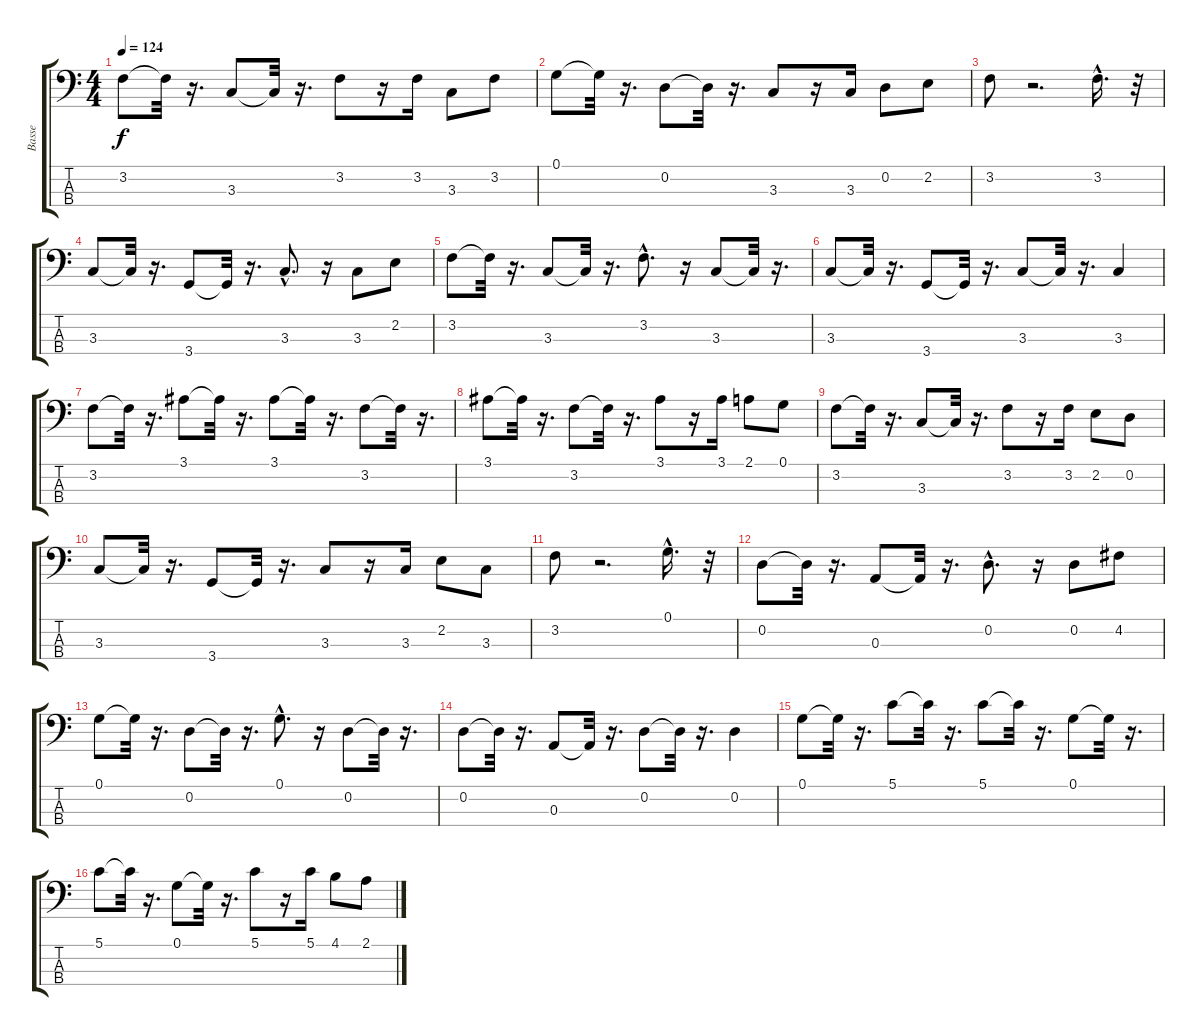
\track ("Basse" "Basse") {instrument electricbassfinger}
\staff {score tabs}
\tuning (G2 D2 A1 E1) {hide}
\ts (4 4)
\tempo 124
\clef f4
\ks c
3.2.8{dy f} 3.2{t}.32 r.16{d} 3.3.8 3.3{t}.32 r.16{d} 3.2.8 r.16 3.2.16 3.3.8 3.2.8 |
0.1.8 0.1{t}.32 r.16{d} 0.2.8 0.2{t}.32 r.16{d} 3.3.8 r.16 3.3.16 0.2.8 2.2.8 |
3.2.8 r.2{d} 3.2{hac}.16{d} r.32 |
3.3.8 3.3{t}.32 r.16{d} 3.4.8 3.4{t}.32 r.16{d} 3.3{hac}.8{d} r.16 3.3.8 2.2.8 |
3.2.8 3.2{t}.32 r.16{d} 3.3.8 3.3{t}.32 r.16{d} 3.2{hac}.8{d} r.16 3.3.8 3.3{t}.32 r.16{d} |
3.3.8 3.3{t}.32 r.16{d} 3.4.8 3.4{t}.32 r.16{d} 3.3.8 3.3{t}.32 r.16{d} 3.3.4 |
3.2.8 3.2{t}.32 r.16{d} 3.1.8 3.1{t}.32 r.16{d} 3.1.8 3.1{t}.32 r.16{d} 3.2.8 3.2{t}.32 r.16{d} |
3.1.8 3.1{t}.32 r.16{d} 3.2.8 3.2{t}.32 r.16{d} 3.1.8 r.16 3.1.16 2.1.8 0.1.8 |
3.2.8 3.2{t}.32 r.16{d} 3.3.8 3.3{t}.32 r.16{d} 3.2.8 r.16 3.2.16 2.2.8 0.2.8 |
3.3.8 3.3{t}.32 r.16{d} 3.4.8 3.4{t}.32 r.16{d} 3.3.8 r.16 3.3.16 2.2.8 3.3.8 |
3.2.8 r.2{d} 0.1{hac}.16{d} r.32 |
0.2.8 0.2{t}.32 r.16{d} 0.3.8 0.3{t}.32 r.16{d} 0.2{hac}.8{d} r.16 0.2.8 4.2.8 |
0.1.8 0.1{t}.32 r.16{d} 0.2.8 0.2{t}.32 r.16{d} 0.1{hac}.8{d} r.16 0.2.8 0.2{t}.32 r.16{d} |
0.2.8 0.2{t}.32 r.16{d} 0.3.8 0.3{t}.32 r.16{d} 0.2.8 0.2{t}.32 r.16{d} 0.2.4 |
0.1.8 0.1{t}.32 r.16{d} 5.1.8 5.1{t}.32 r.16{d} 5.1.8 5.1{t}.32 r.16{d} 0.1.8 0.1{t}.32 r.16{d} |
5.1.8 5.1{t}.32 r.16{d} 0.1.8 0.1{t}.32 r.16{d} 5.1.8 r.16 5.1.16 4.1.8 2.1.8
